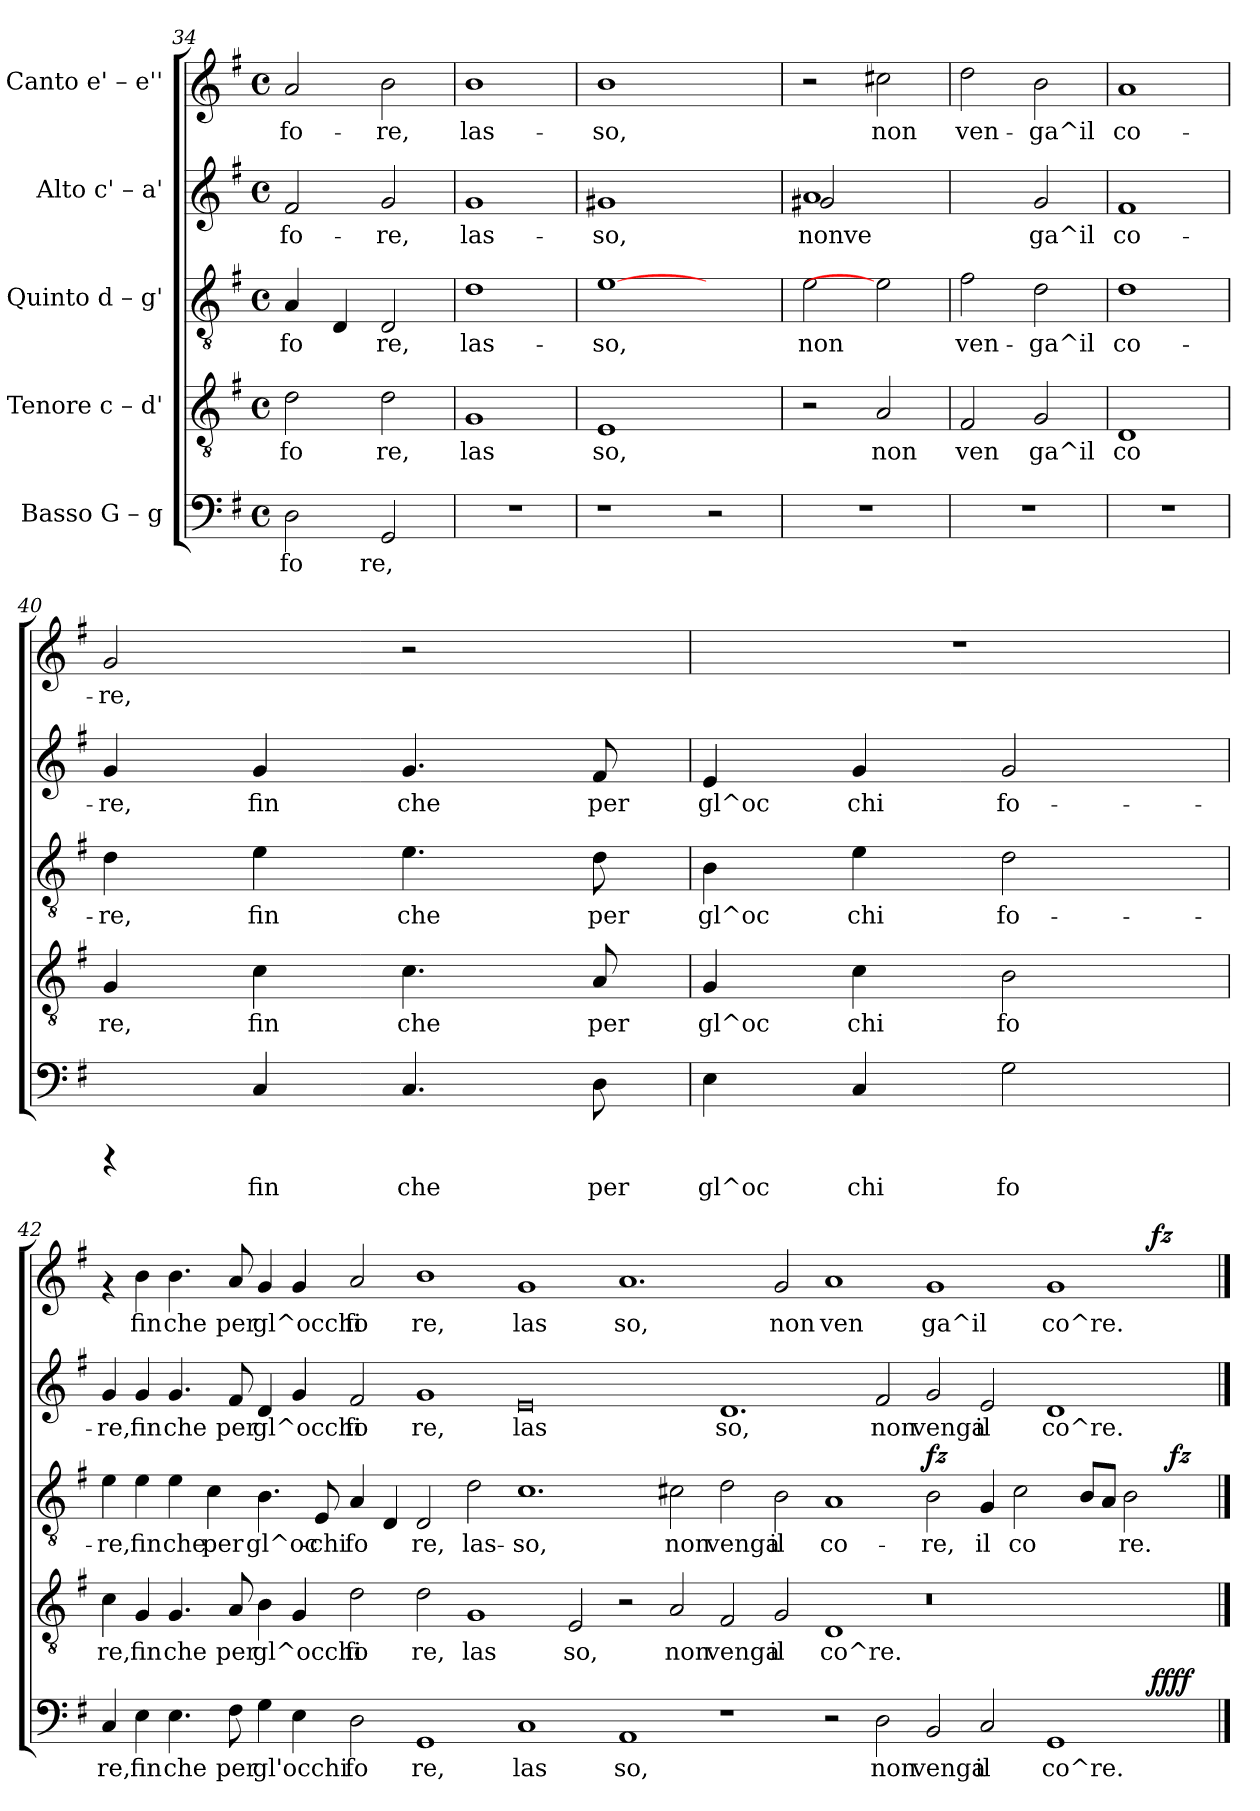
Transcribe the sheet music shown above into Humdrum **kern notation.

**kern	**text	**dynam	**kern	**text	**kern	**text	**dynam	**kern	**text	**kern	**text	**dynam
*part5	*part5	*part5	*part4	*part4	*part3	*part3	*part3	*part2	*part2	*part1	*part1	*part1
*staff5	*staff5	*staff5	*staff4	*staff4	*staff3	*staff3	*staff3	*staff2	*staff2	*staff1	*staff1	*staff1
*I"Basso  G – g	*	*	*I"Tenore  c – d'	*	*I"Quinto  d – g'	*	*	*I"Alto  c' – a'	*	*I"Canto  e' – e''	*	*
*clefF4	*	*	*clefGv2	*	*clefGv2	*	*	*clefG2	*	*clefG2	*	*
*k[f#]	*	*	*k[f#]	*	*k[f#]	*	*	*k[f#]	*	*k[f#]	*	*
*G:	*	*	*G:	*	*G:	*	*	*G:	*	*G:	*	*
*M4/4	*	*	*M4/4	*	*M4/4	*	*	*M4/4	*	*M4/4	*	*
*met(c)	*	*	*met(c)	*	*met(c)	*	*	*met(c)	*	*met(c)	*	*
=34	=34	=34	=34	=34	=34	=34	=34	=34	=34	=34	=34	=34
!	!LO:LY:b:cj	!	!	!LO:LY:b:rj	!	!LO:LY:b:cj	!	!	!LO:LY:b:rj	!	!LO:LY:b:rj	!
2D\	fo	.	2d\	fo	4A/	fo-	.	2f#/	fo-	2a/	fo-	.
!	!	!	!	!	!	!LO:LY:b:cj	!	!	!	!	!	!
.	.	.	.	.	4D/	--	.	.	.	.	.	.
!	!LO:LY:b:cj	!	!	!LO:LY:b:rj	!	!LO:LY:b:cj	!	!	!LO:LY:b:rj	!	!LO:LY:b:rj	!
2GG/	re,	.	2d\	re,	2D/	-re,	.	2g/	-re,	2b\	-re,	.
=35	=35	=35	=35	=35	=35	=35	=35	=35	=35	=35	=35	=35
!	!	!	!	!LO:LY:b:rj	!	!LO:LY:b:cj	!	!	!LO:LY:b:rj	!	!LO:LY:b:rj	!
1r	.	.	1G	las	1d	las-	.	1g	las-	1b	las-	.
=36	=36	=36	=36	=36	=36	=36	=36	=36	=36	=36	=36	=36
!	!	!	!	!LO:LY:b:rj	!	!LO:LY:b:cj	!	!	!LO:LY:b:rj	!	!LO:LY:b:rj	!
1r	.	.	1E	so,	[1e	-so,	.	1g#X	-so,	1b	-so,	.
2r	.	.	2ryy	.	2ryy	.	.	2ryy	.	2ryy	.	.
=37	=37	=37	=37	=37	=37	=37	=37	=37	=37	=37	=37	=37
!	!	!	!	!	!	!LO:LY:b:cj	!	!	!LO:LY:b:rj	!	!	!
*	*	*	*	*	*	*	*	*^	*	*	*	*
1r	.	.	2r	.	2e\	non	.	1a	2g#X/	nonve	2r	.	.
!	!	!	!	!LO:LY:b:rj	!	!	!	!	!	!	!	!LO:LY:b:rj	!
.	.	.	2A/	non	2e]	.	.	.	2ryy	.	2cc#X\	non	.
=38	=38	=38	=38	=38	=38	=38	=38	=38	=38	=38	=38	=38	=38
!	!	!	!	!LO:LY:b:rj	!	!LO:LY:b:cj	!	!	!	!	!	!LO:LY:b:rj	!
*	*	*	*	*	*	*	*	*v	*v	*	*	*	*
1r	.	.	2F#/	ven	2f#\	ven-	.	2ryy	.	2dd\	ven-	.
!	!	!	!	!LO:LY:b:rj	!	!LO:LY:b:cj	!	!	!LO:LY:b:rj	!	!LO:LY:b:rj	!
.	.	.	2G/	ga^il	2d\	-ga^il	.	2g/	ga^il	2b\	-ga^il	.
=39	=39	=39	=39	=39	=39	=39	=39	=39	=39	=39	=39	=39
!	!	!	!	!LO:LY:b:rj	!	!LO:LY:b:cj	!	!	!LO:LY:b:rj	!	!LO:LY:b:rj	!
1r	.	.	1D	co	1d	co-	.	1f#	co-	1a	co-	.
=40	=40	=40	=40	=40	=40	=40	=40	=40	=40	=40	=40	=40
!	!	!	!	!LO:LY:b:rj	!	!LO:LY:b:cj	!	!	!LO:LY:b:rj	!	!LO:LY:b:rj	!
4rCCC	.	.	4G/	re,	4d\	-re,	.	4g/	-re,	2g/	-re,	.
!	!LO:LY:b:cj	!	!	!LO:LY:b:rj	!	!LO:LY:b:cj	!	!	!LO:LY:b:rj	!	!	!
4C/	fin	.	4c\	fin	4e\	fin	.	4g/	fin	.	.	.
!	!LO:LY:b:cj	!	!	!LO:LY:b:rj	!	!LO:LY:b:cj	!	!	!LO:LY:b:rj	!	!	!
4.C/	che	.	4.c\	che	4.e\	che	.	4.g/	che	2r	.	.
!	!LO:LY:b:cj	!	!	!LO:LY:b:rj	!	!LO:LY:b:cj	!	!	!LO:LY:b:rj	!	!	!
8D\	per	.	8A/	per	8d\	per	.	8f#/	per	.	.	.
=41	=41	=41	=41	=41	=41	=41	=41	=41	=41	=41	=41	=41
!	!LO:LY:b:cj	!	!	!LO:LY:b:rj	!	!LO:LY:b:cj	!	!	!LO:LY:b:rj	!	!	!
4E\	gl^oc	.	4G/	gl^oc	4B\	gl^oc	.	4e/	gl^oc	1r	.	.
!	!LO:LY:b:cj	!	!	!LO:LY:b:rj	!	!LO:LY:b:cj	!	!	!LO:LY:b:rj	!	!	!
4C/	chi	.	4c\	chi	4e\	chi	.	4g/	chi	.	.	.
!	!LO:LY:b:cj	!	!	!LO:LY:b:rj	!	!LO:LY:b:cj	!	!	!LO:LY:b:rj	!	!	!
2G\	fo	.	2B\	fo	2d\	fo-	.	2g/	fo-	.	.	.
!!LO:PB:g=z
=42	=42	=42	=42	=42	=42	=42	=42	=42	=42	=42	=42	=42
!	!LO:LY:b:cj	!	!	!LO:LY:b:rj	!	!LO:LY:b:cj	!	!	!LO:LY:b:rj	!	!	!
*^	*	*	*	*	*^	*	*	*	*	*^	*	*
4C/	1ryy	re,	.	4c\	re,	4e\	1ryy	-re,	.	4g/	-re,	4rf	1ryy	.	.
!	!	!LO:LY:b:cj	!	!	!LO:LY:b:rj	!	!	!LO:LY:b:cj	!	!	!LO:LY:b:rj	!	!	!LO:LY:b:rj	!
4E\	.	fin	.	4G/	fin	4e\	.	fin	.	4g/	fin	4b\	.	fin	.
!	!	!LO:LY:b:cj	!	!	!LO:LY:b:rj	!	!	!LO:LY:b:cj	!	!	!LO:LY:b:rj	!	!	!LO:LY:b:rj	!
4.E\	.	che	.	4.G/	che	4e\	.	che	.	4.g/	che	4.b\	.	che	.
!	!	!	!	!	!	!	!	!LO:LY:b:cj	!	!	!	!	!	!	!
.	.	.	.	.	.	4c\	.	per	.	.	.	.	.	.	.
!	!	!LO:LY:b:cj	!	!	!LO:LY:b:rj	!	!	!	!	!	!LO:LY:b:rj	!	!	!LO:LY:b:rj	!
8F#\	.	per	.	8A/	per	.	.	.	.	8f#/	per	8a/	.	per	.
!	!	!LO:LY:b:cj	!	!	!LO:LY:b:rj	!	!	!LO:LY:b:cj	!	!	!LO:LY:b:rj	!	!	!LO:LY:b:rj	!
4G\	1ryy	gl'occhi	.	4B\	gl^occhi	4.B\	1ryy	gl^oc-	.	4d/	gl^occhi	4g/	1ryy	gl^occhi	.
!	!	!LO:LY:b:cj	!	!	!LO:LY:b:rj	!	!	!	!	!	!LO:LY:b:rj	!	!	!LO:LY:b:rj	!
4E\	.	.	.	4G/	.	.	.	.	.	4g/	.	4g/	.	.	.
!	!	!	!	!	!	!	!	!LO:LY:b:cj	!	!	!	!	!	!	!
.	.	.	.	.	.	8E/	.	-chi	.	.	.	.	.	.	.
!	!	!LO:LY:b:cj	!	!	!LO:LY:b:rj	!	!	!LO:LY:b:cj	!	!	!LO:LY:b:rj	!	!	!LO:LY:b:rj	!
2D\	.	fo	.	2d\	fo	4A/	.	fo-	.	2f#/	fo	2a/	.	fo	.
!	!	!	!	!	!	!	!	!LO:LY:b:cj	!	!	!	!	!	!	!
.	.	.	.	.	.	4D/	.	--	.	.	.	.	.	.	.
!	!	!LO:LY:b:cj	!	!	!LO:LY:b:rj	!	!	!LO:LY:b:cj	!	!	!LO:LY:b:rj	!	!	!LO:LY:b:rj	!
1GG	1ryy	re,	.	2d\	re,	2D/	1ryy	-re,	.	1g	re,	1b	1ryy	re,	.
!	!	!	!	!	!LO:LY:b:rj	!	!	!LO:LY:b:cj	!	!	!	!	!	!	!
.	.	.	.	1G	las	2d\	.	las-	.	.	.	.	.	.	.
!	!	!LO:LY:b:cj	!	!	!	!	!	!LO:LY:b:cj	!	!	!LO:LY:b:rj	!	!	!LO:LY:b:rj	!
1C	1ryy	las	.	.	.	1.c	1ryy	-so,	.	0e	las	1g	1ryy	las	.
!	!	!	!	!	!LO:LY:b:rj	!	!	!	!	!	!	!	!	!	!
.	.	.	.	2E/	so,	.	.	.	.	.	.	.	.	.	.
!	!	!LO:LY:b:cj	!	!	!	!	!	!	!	!	!	!	!	!LO:LY:b:rj	!
1AA	1ryy	so,	.	2r	.	.	1ryy	.	.	.	.	1.a	1ryy	so,	.
!	!	!	!	!	!LO:LY:b:rj	!	!	!LO:LY:b:cj	!	!	!	!	!	!	!
.	.	.	.	2A/	non	2c#X\	.	non	.	.	.	.	.	.	.
!	!	!	!	!	!LO:LY:b:rj	!	!	!LO:LY:b:cj	!	!	!LO:LY:b:rj	!	!	!	!
1r	1ryy	.	.	2F#/	venga	2d\	1ryy	venga	.	1.d	so,	.	1ryy	.	.
!	!	!	!	!	!LO:LY:b:rj	!	!	!LO:LY:b:cj	!	!	!	!	!	!LO:LY:b:rj	!
.	.	.	.	2G/	il	2B\	.	il	.	.	.	2g/	.	non	.
!	!	!	!	!	!LO:LY:b:rj	!	!	!LO:LY:b:cj	!	!	!	!	!	!LO:LY:b:rj	!
2r	1ryy	.	.	1D	co^re.	1A	1ryy	co-	.	.	.	1a	1ryy	ven	.
!	!	!LO:LY:b:cj	!	!	!	!	!	!	!	!	!LO:LY:b:rj	!	!	!	!
2D\	.	non	.	.	.	.	.	.	.	2f#/	non	.	.	.	.
!	!	!LO:LY:b:cj	!	!	!	!	!	!LO:LY:b:cj	!LO:DY:b	!	!LO:LY:b:rj	!	!	!LO:LY:b:rj	!
2BB/	1ryy	venga	.	0r	.	2B\	1ryy	-re,	fz	2g/	venga	1g	1ryy	ga^il	.
!	!	!LO:LY:b:cj	!	!	!	!	!	!LO:LY:b:cj	!	!	!LO:LY:b:rj	!	!	!	!
2C/	.	il	.	.	.	4G/	.	il	.	2e/	il	.	.	.	.
!	!	!	!	!	!	!	!	!LO:LY:b:cj	!	!	!	!	!	!	!
.	.	.	.	.	.	2c#\	.	co-	.	.	.	.	.	.	.
!	!	!LO:LY:b:cj	!	!	!	!	!	!	!	!	!LO:LY:b:rj	!	!	!LO:LY:b:rj	!
1GG	2ryy	co^re.	.	.	.	.	2ryy	.	.	1d	co^re.	1g	2ryy	co^re.	.
!	!	!	!	!	!	!	!	!LO:LY:b:cj	!	!	!	!	!	!	!
.	.	.	.	.	.	8B/L	.	--	.	.	.	.	.	.	.
!	!	!	!	!	!	!	!	!LO:LY:b:cj	!	!	!	!	!	!	!
.	.	.	.	.	.	8A/J	.	--	.	.	.	.	.	.	.
!	!	!	!	!	!	!	!	!LO:LY:b:cj	!	!	!	!	!	!	!
.	8ryy	.	.	.	.	2B\	8...ryy	-re.	.	.	.	.	8ryy	.	.
.	64ryy	.	.	.	.	.	.	.	.	.	.	.	64ryy	.	.
!	!	!	!LO:DY:b	!	!	!	!	!	!	!	!	!	!	!	!LO:DY:b
.	4ryy	.	ffff	.	.	.	.	.	.	.	.	.	4ryy	.	fz
!	!	!	!	!	!	!	!	!	!LO:DY:a	!	!	!	!	!	!
.	.	.	.	.	.	.	4ryy	.	fz	.	.	.	.	.	.
.	16..ryy	.	.	.	.	.	.	.	.	.	.	.	16..ryy	.	.
.	.	.	.	.	.	.	64ryy	.	.	.	.	.	.	.	.
*v	*v	*	*	*	*	*v	*v	*	*	*	*	*v	*v	*	*
==	==	==	==	==	==	==	==	==	==	==	==	==
*-	*-	*-	*-	*-	*-	*-	*-	*-	*-	*-	*-	*-
